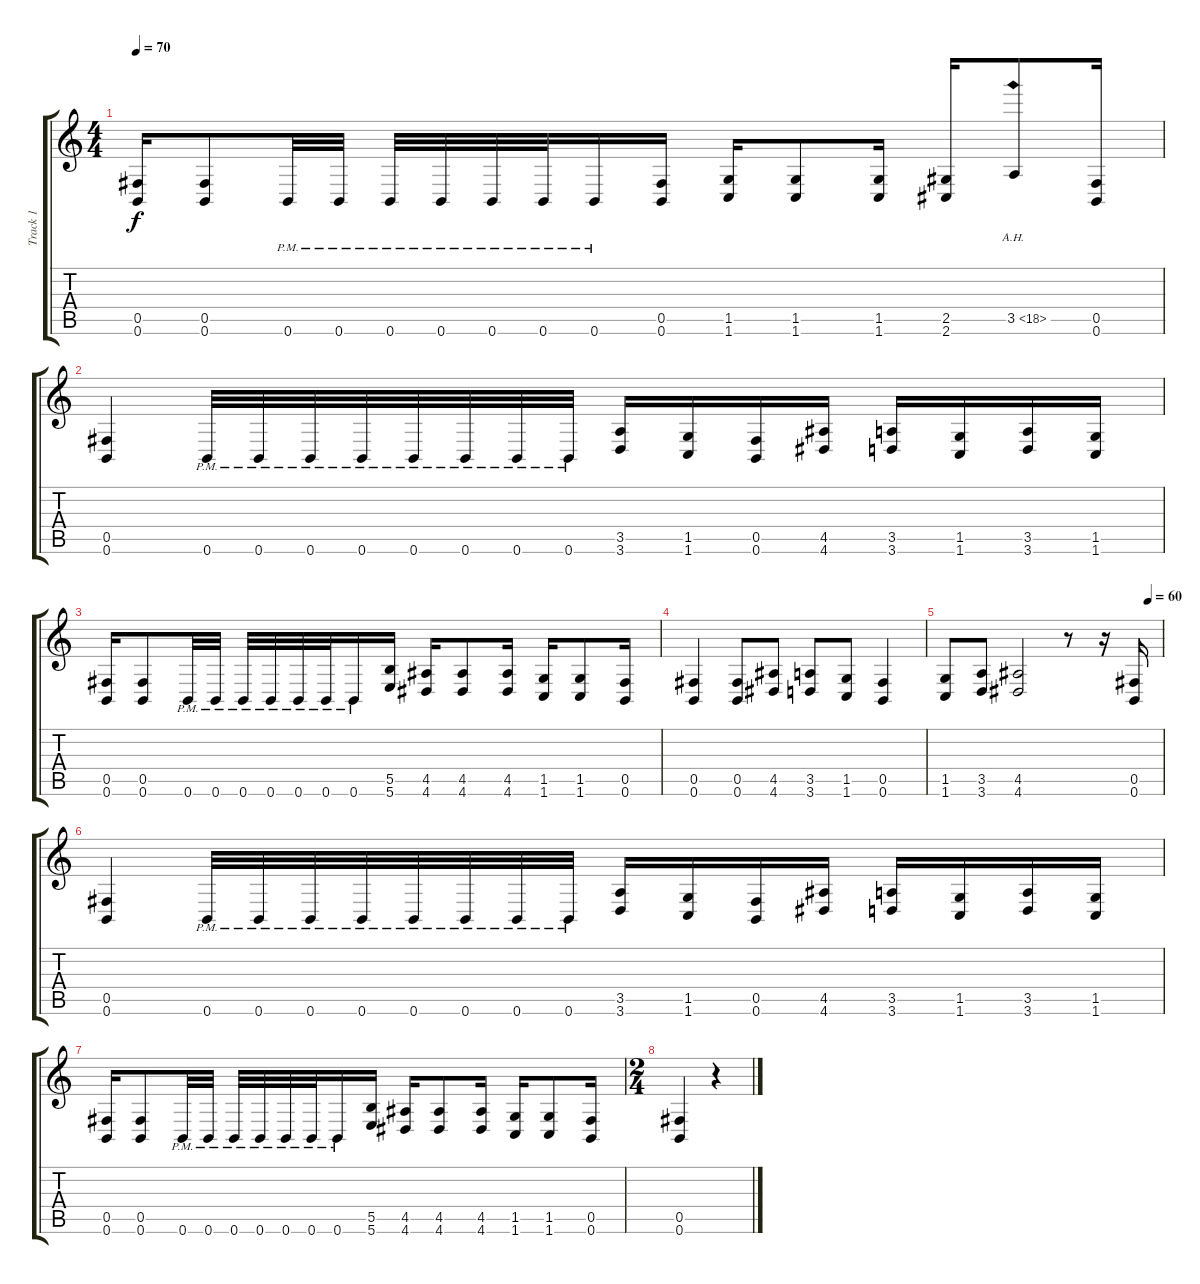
\track ("Track 1" "Track 1") {instrument distortionguitar}
\staff {score tabs}
\tuning (Db4 Ab3 E3 B2 Gb2 B1) {hide}
\ts (4 4)
\tempo 70
\clef g2
\ks c
(0.5 0.6).16{dy f} (0.5 0.6).8 0.6{pm}.32 0.6{pm}.32 0.6{pm}.32 0.6{pm}.32 0.6{pm}.32 0.6{pm}.32 0.6{pm}.16 (0.5 0.6).16 (1.5 1.6).16 (1.5 1.6).8 (1.5 1.6).16 (2.5 2.6).16 3.5{ah 15}.8 (0.5 0.6).16 |
(0.5 0.6).4 0.6{pm}.32 0.6{pm}.32 0.6{pm}.32 0.6{pm}.32 0.6{pm}.32 0.6{pm}.32 0.6{pm}.32 0.6{pm}.32 (3.5 3.6).16 (1.5 1.6).16 (0.5 0.6).16 (4.5 4.6).16 (3.5 3.6).16 (1.5 1.6).16 (3.5 3.6).16 (1.5 1.6).16 |
(0.5 0.6).16 (0.5 0.6).8 0.6{pm}.32 0.6{pm}.32 0.6{pm}.32 0.6{pm}.32 0.6{pm}.32 0.6{pm}.32 0.6{pm}.16 (5.5 5.6).16 (4.5 4.6).16 (4.5 4.6).8 (4.5 4.6).16 (1.5 1.6).16 (1.5 1.6).8 (0.5 0.6).16 |
(0.5 0.6).4 (0.5 0.6).8 (4.5 4.6).8 (3.5 3.6).8 (1.5 1.6).8 (0.5 0.6).4 |
\tempo (60 0.9375)
(1.5 1.6).8 (3.5 3.6).8 (4.5 4.6).2 r.8 r.16 (0.5 0.6).16 |
(0.5 0.6).4 0.6{pm}.32 0.6{pm}.32 0.6{pm}.32 0.6{pm}.32 0.6{pm}.32 0.6{pm}.32 0.6{pm}.32 0.6{pm}.32 (3.5 3.6).16 (1.5 1.6).16 (0.5 0.6).16 (4.5 4.6).16 (3.5 3.6).16 (1.5 1.6).16 (3.5 3.6).16 (1.5 1.6).16 |
(0.5 0.6).16 (0.5 0.6).8 0.6{pm}.32 0.6{pm}.32 0.6{pm}.32 0.6{pm}.32 0.6{pm}.32 0.6{pm}.32 0.6{pm}.16 (5.5 5.6).16 (4.5 4.6).16 (4.5 4.6).8 (4.5 4.6).16 (1.5 1.6).16 (1.5 1.6).8 (0.5 0.6).16 |
\ts (2 4)
(0.5 0.6).4 r.4
